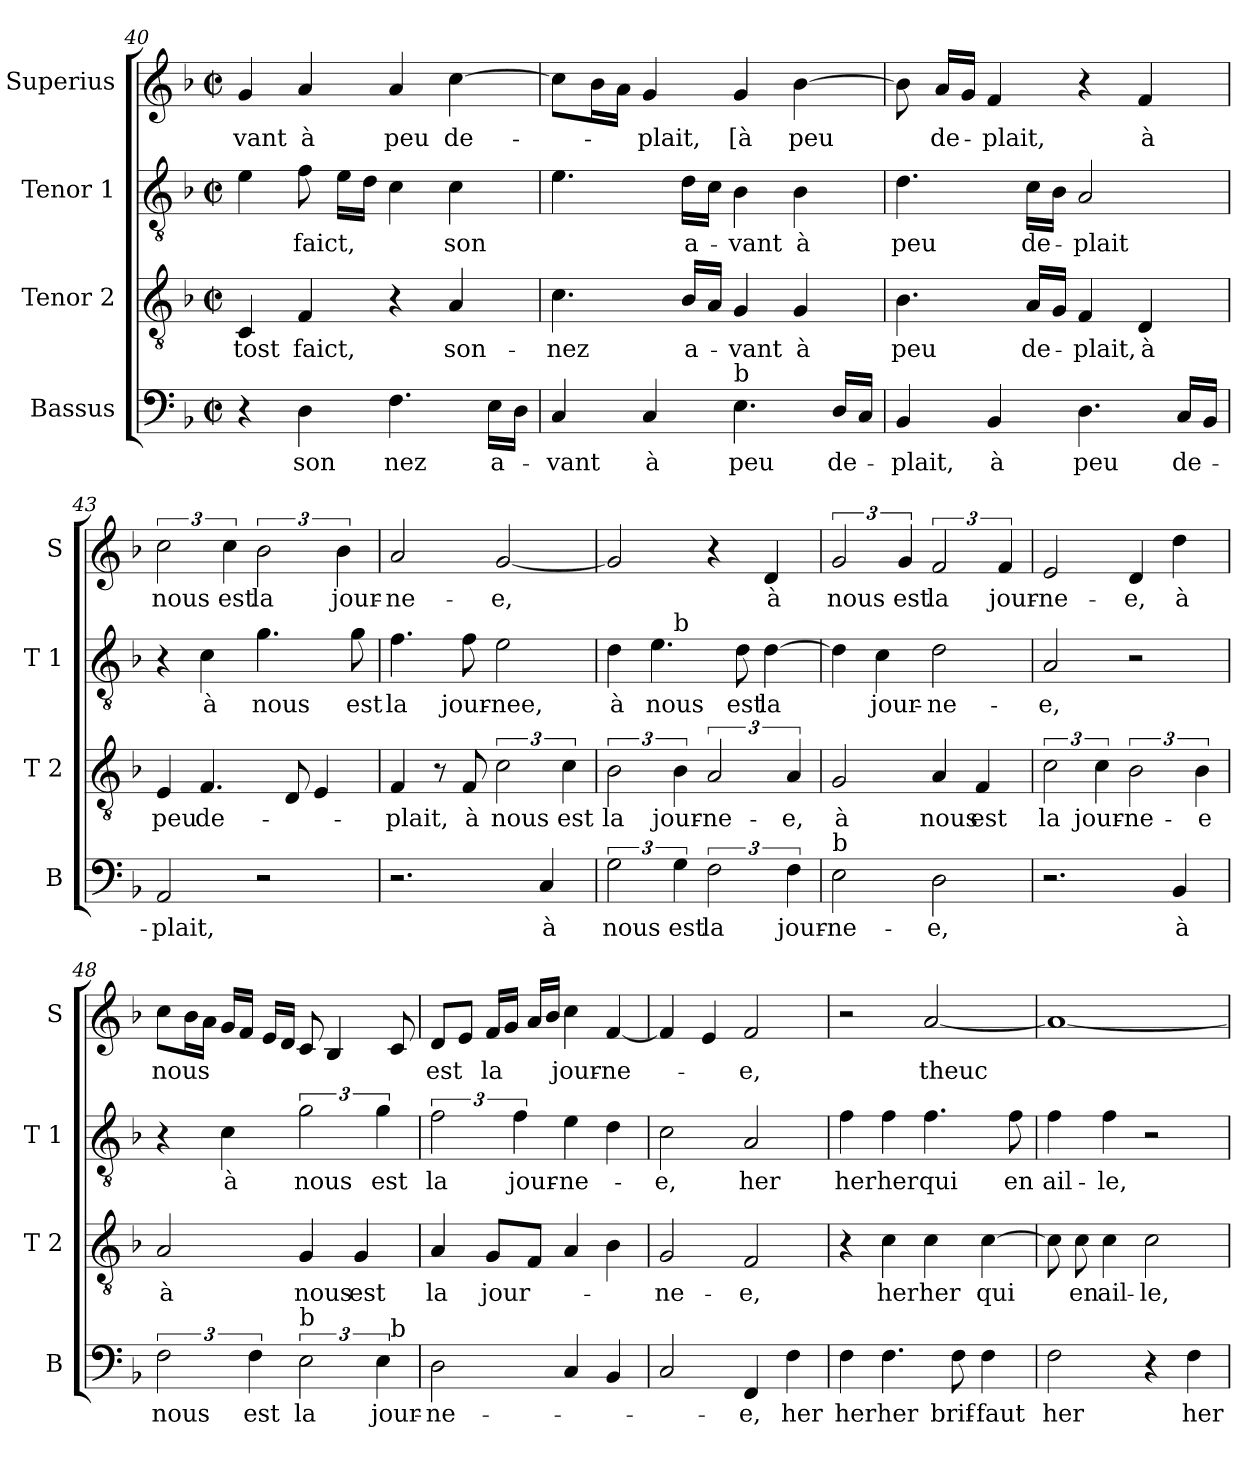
**kern	**text	**kern	**text	**kern	**text	**kern	**text
*part4	*part4	*part3	*part3	*part2	*part2	*part1	*part1
*staff4	*staff4	*staff3	*staff3	*staff2	*staff2	*staff1	*staff1
*I"Bassus	*	*I"Tenor 2	*	*I"Tenor 1	*	*I"Superius	*
*I'B	*	*I'T 2	*	*I'T 1	*	*I'S	*
!!LO:LB:g=z
*clefF4	*	*clefGv2	*	*clefGv2	*	*clefG2	*
*k[b-]	*	*k[b-]	*	*k[b-]	*	*k[b-]	*
*F:	*	*F:	*	*F:	*	*F:	*
*M2/2	*	*M2/2	*	*M2/2	*	*M2/2	*
*met(c|)	*	*met(c|)	*	*met(c|)	*	*met(c|)	*
=40	=40	=40	=40	=40	=40	=40	=40
!	!	!	!LO:LY:b	!	!	!	!LO:LY:b
4r	.	4C/	tost	4e\	.	4g/	vant
!	!LO:LY:b	!	!LO:LY:b	!	!LO:LY:b	!	!LO:LY:b
4D\	son	4F/	faict,	8f\	faict,	4a/	à
.	.	.	.	16e\LL	.	.	.
.	.	.	.	16d\JJ	.	.	.
!	!LO:LY:b	!	!	!	!	!	!LO:LY:b
4.F\	nez	4r	.	4c\	.	4a/	peu
!	!	!	!LO:LY:b	!	!LO:LY:b	!	!LO:LY:b
.	.	4A/	son-	4c\	son	[4cc\	de-
!	!LO:LY:b	!	!	!	!	!	!
16E\LL	a-	.	.	.	.	.	.
16D\JJ	.	.	.	.	.	.	.
=41	=41	=41	=41	=41	=41	=41	=41
!	!LO:LY:b	!	!LO:LY:b	!	!	!	!
4C/	-vant	4.c\	-nez	4.e\	.	8cc\L]	.
.	.	.	.	.	.	16b-\L	.
.	.	.	.	.	.	16a\JJ	.
!	!LO:LY:b	!	!	!	!	!	!LO:LY:b
4C/	à	.	.	.	.	4g/	-plait,
!	!	!	!LO:LY:b	!	!LO:LY:b	!	!
.	.	16B-/LL	a-	16d\LL	a-	.	.
.	.	16A/JJ	.	16c\JJ	.	.	.
!LO:TX:a:t=b	!	!	!	!	!	!	!
!	!LO:LY:b	!	!LO:LY:b	!	!LO:LY:b	!	!LO:LY:b
4.E\	peu	4G/	-vant	4B-\	-vant	4g/	[à
!	!	!	!LO:LY:b	!	!LO:LY:b	!	!LO:LY:b
.	.	4G/	à	4B-\	à	[4b-\	peu
!	!LO:LY:b	!	!	!	!	!	!
16D/LL	de-	.	.	.	.	.	.
16C/JJ	.	.	.	.	.	.	.
=42	=42	=42	=42	=42	=42	=42	=42
!	!LO:LY:b	!	!LO:LY:b	!	!LO:LY:b	!	!
4BB-/	-plait,	4.B-\	peu	4.d\	peu	8b-\]	.
!	!	!	!	!	!	!	!LO:LY:b
.	.	.	.	.	.	16a/LL	de-
.	.	.	.	.	.	16g/JJ	.
!	!LO:LY:b	!	!	!	!	!	!LO:LY:b
4BB-/	à	.	.	.	.	4f/	-plait,
!	!	!	!LO:LY:b	!	!LO:LY:b	!	!
.	.	16A/LL	de-	16c\LL	de-	.	.
.	.	16G/JJ	.	16B-\JJ	.	.	.
!	!LO:LY:b	!	!LO:LY:b	!	!LO:LY:b	!	!
4.D\	peu	4F/	-plait,	2A/	-plait	4r	.
!	!	!	!LO:LY:b	!	!	!	!LO:LY:b
.	.	4D/	à	.	.	4f/	à
!	!LO:LY:b	!	!	!	!	!	!
16C/LL	de-	.	.	.	.	.	.
16BB-/JJ	.	.	.	.	.	.	.
=43	=43	=43	=43	=43	=43	=43	=43
!	!LO:LY:b	!	!LO:LY:b	!	!	!	!LO:LY:b
2AA/	-plait,	4E/	peu	4r	.	3cc\	nous
!	!	!	!LO:LY:b	!	!LO:LY:b	!	!
.	.	4.F/	de-	4c\	à	.	.
!	!	!	!	!	!	!	!LO:LY:b
.	.	.	.	.	.	6cc\	est
!	!	!	!	!	!LO:LY:b	!	!LO:LY:b
2r	.	.	.	4.g\	nous	3b-\	la
.	.	8D/	.	.	.	.	.
.	.	4E/	.	.	.	.	.
!	!	!	!	!	!	!	!LO:LY:b
.	.	.	.	.	.	6b-\	jour-
!	!	!	!	!	!LO:LY:b	!	!
.	.	.	.	8g\	est	.	.
!!LO:LB:g=z
=44	=44	=44	=44	=44	=44	=44	=44
!	!	!	!LO:LY:b	!	!LO:LY:b	!	!LO:LY:b
2.r	.	4F/	-plait,	4.f\	la	2a/	-ne-
.	.	8r	.	.	.	.	.
!	!	!	!LO:LY:b	!	!LO:LY:b	!	!
.	.	8F/	à	8f\	jour-	.	.
!	!	!	!LO:LY:b	!	!LO:LY:b	!	!LO:LY:b
.	.	3c\	nous	2e\	-nee,	[2g/	-e,
!	!LO:LY:b	!	!	!	!	!	!
4C/	à	.	.	.	.	.	.
!	!	!	!LO:LY:b	!	!	!	!
.	.	6c\	est	.	.	.	.
=45	=45	=45	=45	=45	=45	=45	=45
!	!LO:LY:b	!	!LO:LY:b	!	!LO:LY:b	!	!
*	*	*	*	*^	*	*	*
3G\	nous	3B-\	la	4d\	3ryy	à	2g/]	.
!	!	!	!	!	!	!LO:LY:b	!	!
.	.	.	.	4.e\	.	nous	.	.
!	!	!	!	!	!LO:TX:a:t=b	!	!	!
!	!LO:LY:b	!	!LO:LY:b	!	!	!	!	!
6G\	est	6B-\	jour-	.	3%2ryy	.	.	.
!	!LO:LY:b	!	!LO:LY:b	!	!	!	!	!
3F\	la	3A/	-ne-	.	.	.	4r	.
!	!	!	!	!	!	!LO:LY:b	!	!
.	.	.	.	8d\	.	est	.	.
!	!	!	!	!	!	!LO:LY:b	!	!LO:LY:b
.	.	.	.	[4d\	.	la	4d/	à
!	!LO:LY:b	!	!LO:LY:b	!	!	!	!	!
6F\	jour-	6A/	-e,	.	.	.	.	.
=46	=46	=46	=46	=46	=46	=46	=46	=46
!LO:TX:a:t=b	!	!	!	!	!	!	!	!
!	!LO:LY:b	!	!LO:LY:b	!	!	!	!	!LO:LY:b
*	*	*	*	*v	*v	*	*	*
2E\	-ne-	2G/	à	4d\]	.	3g/	nous
!	!	!	!	!	!LO:LY:b	!	!
.	.	.	.	4c\	jour-	.	.
!	!	!	!	!	!	!	!LO:LY:b
.	.	.	.	.	.	6g/	est
!	!LO:LY:b	!	!LO:LY:b	!	!LO:LY:b	!	!LO:LY:b
2D\	-e,	4A/	nous	2d\	-ne-	3f/	la
!	!	!	!LO:LY:b	!	!	!	!
.	.	4F/	est	.	.	.	.
!	!	!	!	!	!	!	!LO:LY:b
.	.	.	.	.	.	6f/	jour-
=47	=47	=47	=47	=47	=47	=47	=47
!	!	!	!LO:LY:b	!	!LO:LY:b	!	!LO:LY:b
2.r	.	3c\	la	2A/	-e,	2e/	-ne-
!	!	!	!LO:LY:b	!	!	!	!
.	.	6c\	jour-	.	.	.	.
!	!	!	!LO:LY:b	!	!	!	!LO:LY:b
.	.	3B-\	-ne-	2r	.	4d/	-e,
!	!LO:LY:b	!	!	!	!	!	!LO:LY:b
4BB-/	à	.	.	.	.	4dd\	à
!	!	!	!LO:LY:b	!	!	!	!
.	.	6B-\	-e	.	.	.	.
!!LO:LB:g=z
=48	=48	=48	=48	=48	=48	=48	=48
!	!LO:LY:b	!	!LO:LY:b	!	!	!	!LO:LY:b
*^	*	*	*	*	*	*	*
3F\	2..ryy	nous	2A/	à	4r	.	8cc\L	nous
.	.	.	.	.	.	.	16b-\L	.
.	.	.	.	.	.	.	16a\JJ	.
!	!	!	!	!	!	!LO:LY:b	!	!
.	.	.	.	.	4c\	à	16g/LL	.
.	.	.	.	.	.	.	16f/JJ	.
!	!	!LO:LY:b	!	!	!	!	!	!
6F\	.	est	.	.	.	.	.	.
.	.	.	.	.	.	.	16e/LL	.
.	.	.	.	.	.	.	16d/JJ	.
!LO:TX:a:t=b	!	!	!	!	!	!	!	!
!	!	!LO:LY:b	!	!LO:LY:b	!	!LO:LY:b	!	!
3E\	.	la	4G/	nous	3g\	nous	8c/	.
.	.	.	.	.	.	.	4B-/	.
!	!	!	!	!LO:LY:b	!	!	!	!
.	.	.	4G/	est	.	.	.	.
!	!	!LO:LY:b	!	!	!	!LO:LY:b	!	!
6E\	.	jour-	.	.	6g\	est	.	.
!	!LO:TX:a:t=b	!	!	!	!	!	!	!
.	8ryy	.	.	.	.	.	8c/	.
=49	=49	=49	=49	=49	=49	=49	=49	=49
!	!	!LO:LY:b	!	!LO:LY:b	!	!LO:LY:b	!	!LO:LY:b
*v	*v	*	*	*	*	*	*	*
2D\	-ne-	4A/	la	3f\	la	8d/L	est
.	.	.	.	.	.	8e/J	.
!	!	!	!LO:LY:b	!	!	!	!LO:LY:b
.	.	8G/L	jour-	.	.	16f/LL	la
.	.	.	.	.	.	16g/JJ	.
!	!	!	!	!	!LO:LY:b	!	!
.	.	.	.	6f\	jour-	.	.
.	.	8F/J	.	.	.	16a/LL	.
.	.	.	.	.	.	16b-/JJ	.
!	!	!	!	!	!LO:LY:b	!	!LO:LY:b
4C/	.	4A/	.	4e\	-ne-	4cc\	jour-
!	!	!	!	!	!	!	!LO:LY:b
4BB-/	.	4B-\	.	4d\	.	[4f/	-ne-
=50	=50	=50	=50	=50	=50	=50	=50
!	!	!	!LO:LY:b	!	!LO:LY:b	!	!
2C/	.	2G/	-ne-	2c\	-e,	4f/]	.
.	.	.	.	.	.	4e/	.
!	!LO:LY:b	!	!LO:LY:b	!	!LO:LY:b	!	!LO:LY:b
4FF/	-e,	2F/	-e,	2A/	her	2f/	-e,
!	!LO:LY:b	!	!	!	!	!	!
4F\	her	.	.	.	.	.	.
=51	=51	=51	=51	=51	=51	=51	=51
!	!LO:LY:b	!	!	!	!LO:LY:b	!	!
4F\	her	4r	.	4f\	her	2r	.
!	!LO:LY:b	!	!LO:LY:b	!	!LO:LY:b	!	!
4.F\	her	4c\	her	4f\	her	.	.
!	!	!	!LO:LY:b	!	!LO:LY:b	!	!LO:LY:b
.	.	4c\	her	4.f\	qui	[2a/	theuc
!	!LO:LY:b	!	!	!	!	!	!
8F\	brif-	.	.	.	.	.	.
!	!LO:LY:b	!	!LO:LY:b	!	!	!	!
4F\	-faut	[4c\	qui	.	.	.	.
!	!	!	!	!	!LO:LY:b	!	!
.	.	.	.	8f\	en	.	.
!!LO:PB:g=z
=52	=52	=52	=52	=52	=52	=52	=52
!	!LO:LY:b	!	!	!	!LO:LY:b	!	!
2F\	her	8c\]	.	4f\	ail-	1a_	.
!	!	!	!LO:LY:b	!	!	!	!
.	.	8c\	en	.	.	.	.
!	!	!	!LO:LY:b	!	!LO:LY:b	!	!
.	.	4c\	ail-	4f\	-le,	.	.
!	!	!	!LO:LY:b	!	!	!	!
4r	.	2c\	-le,	2r	.	.	.
!	!LO:LY:b	!	!	!	!	!	!
4F\	her	.	.	.	.	.	.
=	=	=	=	=	=	=	=
*-	*-	*-	*-	*-	*-	*-	*-
